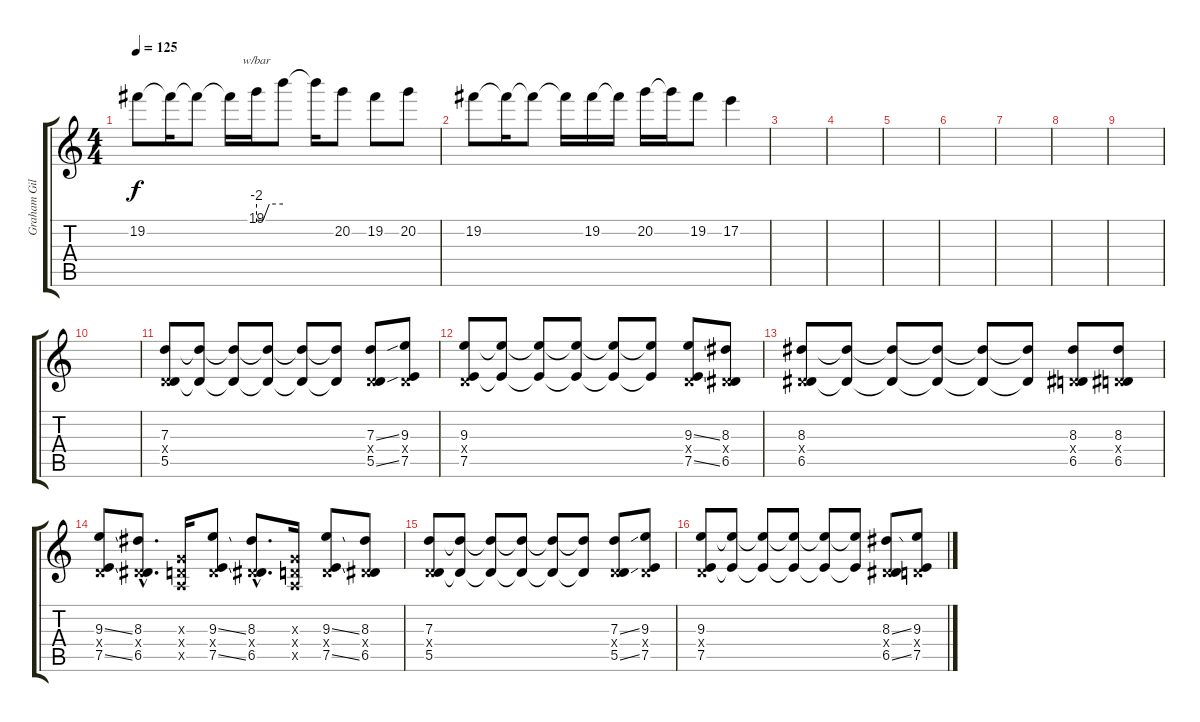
\track ("Graham Gillespie" "Graham Gil") {instrument distortionguitar}
\staff {score tabs}
\tuning (E4 B3 G3 D3 A2 D2) {hide}
\ts (4 4)
\tempo 125
\clef g2
\ks c
19.2.8{dy f} 19.2{t}.16 19.2{t}.8 19.2{t}.16 19.1.16{tbe (custom default 0 -8 15 -8 29 0 60 0)} 19.1{t}.8 19.1{t}.16 20.2.8 19.2.8 20.2.8 |
19.2.8 19.2{t}.16 19.2{t}.8 19.2{t}.16 19.2.16 19.2{t}.16 20.2.16 20.2{t}.16 19.2.8 17.2.4 |
|
|
|
|
|
|
|
|
(7.3 0.4{x} 5.5).8 (7.3{t} 5.5{t}).8 (7.3{t} 5.5{t}).8 (7.3{t} 5.5{t}).8 (7.3{t} 5.5{t}).8 (7.3{t} 5.5{t}).8 (7.3{ss} 0.4{x} 5.5{ss}).8 (9.3 0.4{x} 7.5).8 |
(9.3 0.4{x} 7.5).8 (9.3{t} 7.5{t}).8 (9.3{t} 7.5{t}).8 (9.3{t} 7.5{t}).8 (9.3{t} 7.5{t}).8 (9.3{t} 7.5{t}).8 (9.3{ss} 0.4{x} 7.5{ss}).8 (8.3 0.4{x} 6.5).8 |
(8.3 0.4{x} 6.5).8 (8.3{t} 6.5{t}).8 (8.3{t} 6.5{t}).8 (8.3{t} 6.5{t}).8 (8.3{t} 6.5{t}).8 (8.3{t} 6.5{t}).8 (8.3 0.4{x} 6.5).8 (8.3 0.4{x} 6.5).8 |
(9.3{ss} 0.4{x} 7.5{ss}).8 (8.3{hac} 0.4{hac x} 6.5{hac}).8{d} (0.3{x} 0.4{x} 0.5{x}).16 (9.3{ss} 0.4{x} 7.5{ss}).8 (8.3{hac} 0.4{hac x} 6.5{hac}).8{d} (0.3{x} 0.4{x} 0.5{x}).16 (9.3{ss} 0.4{x} 7.5{ss}).8 (8.3 0.4{x} 6.5).8 |
(7.3 0.4{x} 5.5).8 (7.3{t} 5.5{t}).8 (7.3{t} 5.5{t}).8 (7.3{t} 5.5{t}).8 (7.3{t} 5.5{t}).8 (7.3{t} 5.5{t}).8 (7.3{ss} 0.4{x} 5.5{ss}).8 (9.3 0.4{x} 7.5).8 |
(9.3 0.4{x} 7.5).8 (9.3{t} 7.5{t}).8 (9.3{t} 7.5{t}).8 (9.3{t} 7.5{t}).8 (9.3{t} 7.5{t}).8 (9.3{t} 7.5{t}).8 (8.3{ss} 0.4{x} 6.5{ss}).8 (9.3 0.4{x} 7.5).8
